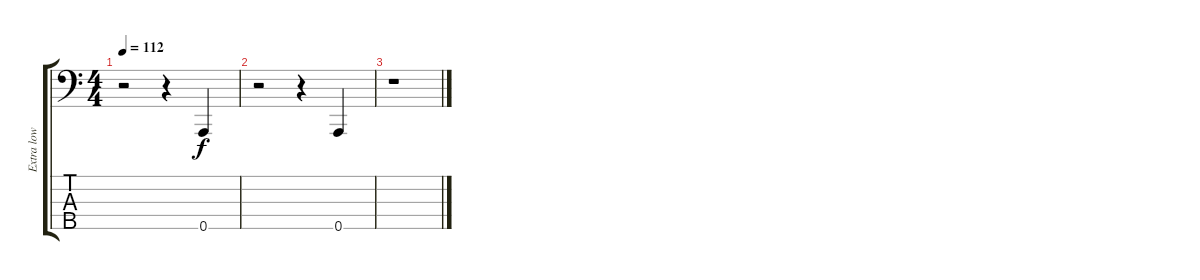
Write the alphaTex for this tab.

\track ("Extra low sound" "Extra low ") {instrument electricbassfinger}
\staff {score tabs}
\tuning (F2 C2 G1 D1 A0) {hide}
\ts (4 4)
\tempo 112
\clef f4
\ks c
r.2{dy f} r.4 0.5.4 |
r.2 r.4 0.5.4 |
r.1
